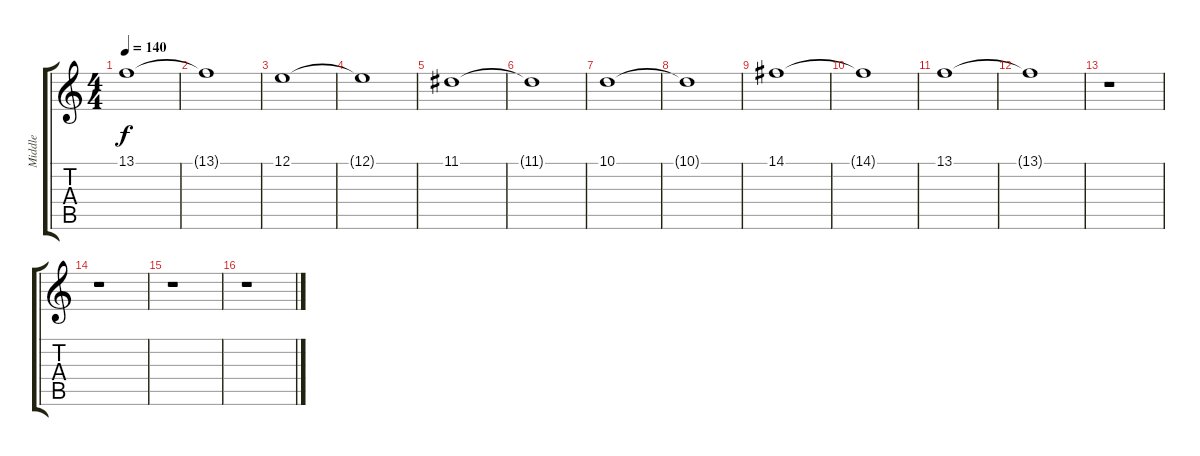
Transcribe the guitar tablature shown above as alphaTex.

\track ("Middle" "Middle") {instrument fx7echoes}
\staff {score tabs}
\tuning (E4 B3 G3 D3 A2 E2) {hide}
\ts (4 4)
\tempo 140
\clef g2
\ks c
13.1.1{dy f} |
13.1{t}.1 |
12.1.1 |
12.1{t}.1 |
11.1.1 |
11.1{t}.1 |
10.1.1 |
10.1{t}.1 |
14.1.1 |
14.1{t}.1 |
13.1.1 |
13.1{t}.1 |
r.1 |
r.1 |
r.1 |
r.1
